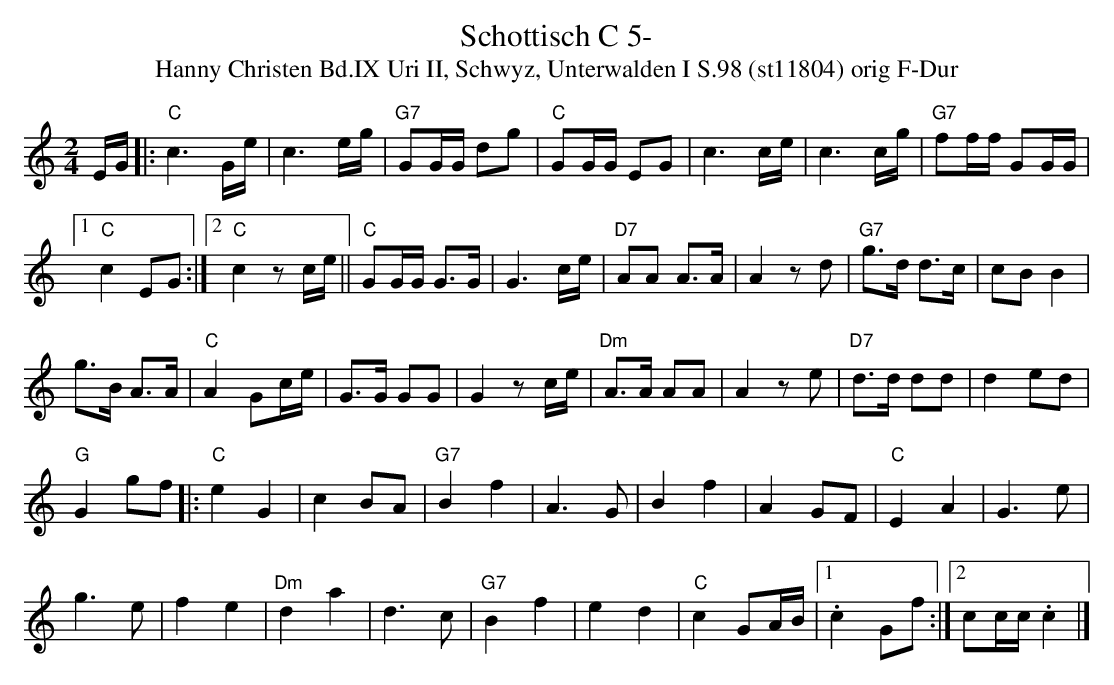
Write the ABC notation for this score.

X:1
T:Schottisch C 5-
T:Hanny Christen Bd.IX Uri II, Schwyz, Unterwalden I S.98 (st11804) orig F-Dur
M:2/4
L:1/16
K:Cmaj
EG |: "C"c6 Ge | c6eg | "G7"G2GG d2g2 | "C"G2GG E2G2 | c6 ce | c6 cg | "G7"f2ff G2GG |1
"C"c4 E2G2 :|2 "C"c4 z2 ce || [L:1/8] "C"GG/2G/2 G>G | G3 c/2e/2 | "D7"AA A>A | A2 zd | "G7"g>d d>c | cB B2 |
g>B A>A | "C"A2 Gc/2e/2 | G>G GG | G2 z c/2e/2 | "Dm"A>A AA | A2 ze | "D7"d>d dd | d2 ed |
"G"G2 gf |: "C"e2G2 | c2 BA | "G7"B2 f2 | A3G | B2f2 | A2 GF | "C"E2A2 | G3 e |
g3e | f2e2 | "Dm"d2a2 | d3c | "G7"B2f2 | e2 d2 | "C"c2 GA/2B/2 |1 .c2 Gf :|2 cc/2c/2 .c2 |]
